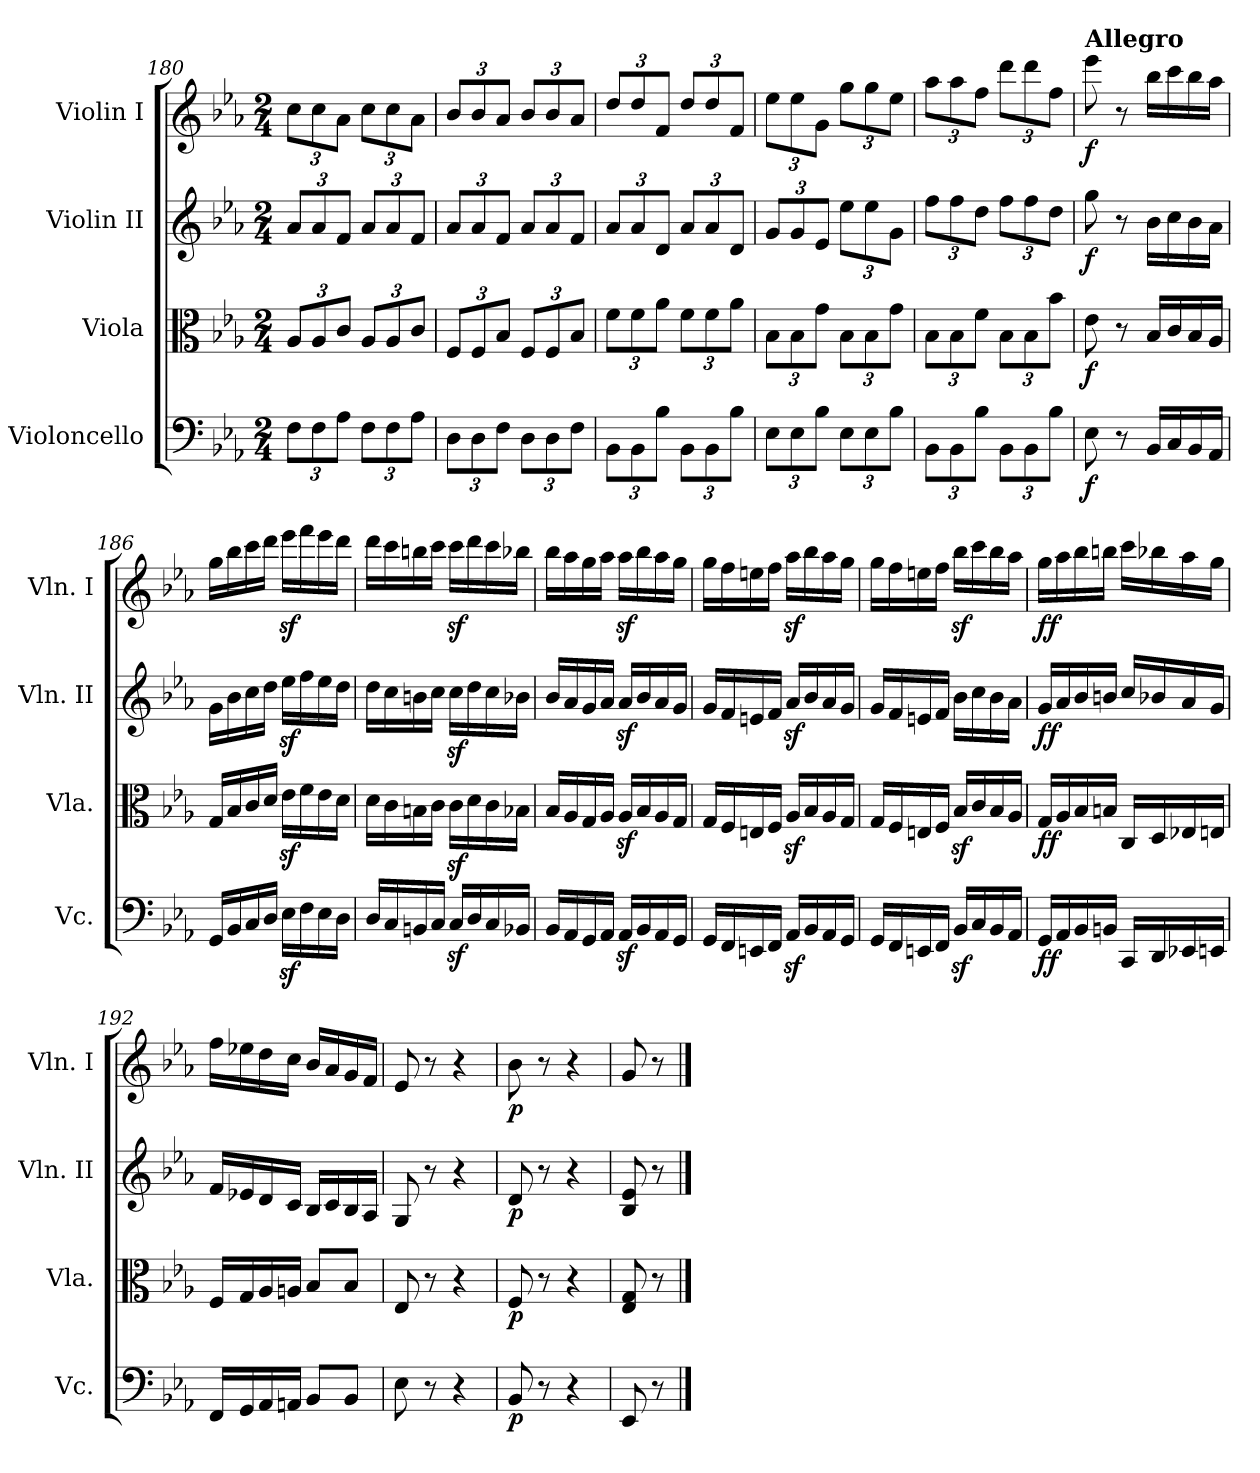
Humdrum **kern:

**kern	**dynam	**kern	**dynam	**kern	**dynam	**kern	**dynam
*part4	*part4	*part3	*part3	*part2	*part2	*part1	*part1
*staff4	*staff4	*staff3	*staff3	*staff2	*staff2	*staff1	*staff1
*I"Violoncello	*	*I"Viola	*	*I"Violin II	*	*I"Violin I	*
*I'Vc.	*	*I'Vla.	*	*I'Vln. II	*	*I'Vln. I	*
*clefF4	*	*clefC3	*	*clefG2	*	*clefG2	*
*k[b-e-a-]	*	*k[b-e-a-]	*	*k[b-e-a-]	*	*k[b-e-a-]	*
*M2/4	*	*M2/4	*	*M2/4	*	*M2/4	*
*Xbrackettup	*	*Xbrackettup	*	*Xbrackettup	*	*Xbrackettup	*
=180	=180	=180	=180	=180	=180	=180	=180
12F\L	.	12A-/L	.	12a-/L	.	12cc\L	.
12F\	.	12A-/	.	12a-/	.	12cc\	.
12A-\J	.	12c/J	.	12f/J	.	12a-\J	.
12F\L	.	12A-/L	.	12a-/L	.	12cc\L	.
12F\	.	12A-/	.	12a-/	.	12cc\	.
12A-\J	.	12c/J	.	12f/J	.	12a-\J	.
=181	=181	=181	=181	=181	=181	=181	=181
12D\L	.	12F/L	.	12a-/L	.	12b-/L	.
12D\	.	12F/	.	12a-/	.	12b-/	.
12F\J	.	12B-/J	.	12f/J	.	12a-/J	.
12D\L	.	12F/L	.	12a-/L	.	12b-/L	.
12D\	.	12F/	.	12a-/	.	12b-/	.
12F\J	.	12B-/J	.	12f/J	.	12a-/J	.
=182	=182	=182	=182	=182	=182	=182	=182
12BB-\L	.	12f\L	.	12a-/L	.	12dd/L	.
12BB-\	.	12f\	.	12a-/	.	12dd/	.
12B-\J	.	12a-\J	.	12d/J	.	12f/J	.
12BB-\L	.	12f\L	.	12a-/L	.	12dd/L	.
12BB-\	.	12f\	.	12a-/	.	12dd/	.
12B-\J	.	12a-\J	.	12d/J	.	12f/J	.
=183	=183	=183	=183	=183	=183	=183	=183
12E-\L	.	12B-\L	.	12g/L	.	12ee-\L	.
12E-\	.	12B-\	.	12g/	.	12ee-\	.
12B-\J	.	12g\J	.	12e-/J	.	12g\J	.
12E-\L	.	12B-\L	.	12ee-\L	.	12gg\L	.
12E-\	.	12B-\	.	12ee-\	.	12gg\	.
12B-\J	.	12g\J	.	12g\J	.	12ee-\J	.
=184	=184	=184	=184	=184	=184	=184	=184
12BB-\L	.	12B-\L	.	12ff\L	.	12aa-\L	.
12BB-\	.	12B-\	.	12ff\	.	12aa-\	.
12B-\J	.	12f\J	.	12dd\J	.	12ff\J	.
12BB-\L	.	12B-\L	.	12ff\L	.	12ddd\L	.
12BB-\	.	12B-\	.	12ff\	.	12ddd\	.
12B-\J	.	12b-\J	.	12dd\J	.	12ff\J	.
=185	=185	=185	=185	=185	=185	=185	=185
*	*	*	*	*	*	*MM120	*
!	!	!	!	!	!	!LO:TX:a:B:t=Allegro	!
!	!LO:DY:b	!	!LO:DY:b	!	!LO:DY:b	!	!LO:DY:b
8E-\	f	8e-\	f	8gg\	f	8eee-\	f
8r	.	8r	.	8r	.	8r	.
16BB-/LL	.	16B-/LL	.	16b-\LL	.	16bb-\LL	.
16C/	.	16c/	.	16cc\	.	16ccc\	.
16BB-/	.	16B-/	.	16b-\	.	16bb-\	.
16AA-/JJ	.	16A-/JJ	.	16a-\JJ	.	16aa-\JJ	.
=186	=186	=186	=186	=186	=186	=186	=186
16GG/LL	.	16G/LL	.	16g\LL	.	16gg\LL	.
16BB-/	.	16B-/	.	16b-\	.	16bb-\	.
16C/	.	16c/	.	16cc\	.	16ccc\	.
16D/JJ	.	16d/JJ	.	16dd\JJ	.	16ddd\JJ	.
16E-z<\LL	.	16e-z<\LL	.	16ee-z<\LL	.	16eee-z<\LL	.
16F\	.	16f\	.	16ff\	.	16fff\	.
16E-\	.	16e-\	.	16ee-\	.	16eee-\	.
16D\JJ	.	16d\JJ	.	16dd\JJ	.	16ddd\JJ	.
=187	=187	=187	=187	=187	=187	=187	=187
16D/LL	.	16d\LL	.	16dd\LL	.	16ddd\LL	.
16C/	.	16c\	.	16cc\	.	16ccc\	.
16BBn/	.	16Bn\	.	16bn\	.	16bbn\	.
16C/JJ	.	16c\JJ	.	16cc\JJ	.	16ccc\JJ	.
16Cz</LL	.	16cz<\LL	.	16ccz<\LL	.	16cccz<\LL	.
16D/	.	16d\	.	16dd\	.	16ddd\	.
16C/	.	16c\	.	16cc\	.	16ccc\	.
16BB-X/JJ	.	16B-X\JJ	.	16b-X\JJ	.	16bb-X\JJ	.
=188	=188	=188	=188	=188	=188	=188	=188
16BB-/LL	.	16B-/LL	.	16b-/LL	.	16bb-\LL	.
16AA-/	.	16A-/	.	16a-/	.	16aa-\	.
16GG/	.	16G/	.	16g/	.	16gg\	.
16AA-/JJ	.	16A-/JJ	.	16a-/JJ	.	16aa-\JJ	.
16AA-z</LL	.	16A-z</LL	.	16a-z</LL	.	16aa-z<\LL	.
16BB-/	.	16B-/	.	16b-/	.	16bb-\	.
16AA-/	.	16A-/	.	16a-/	.	16aa-\	.
16GG/JJ	.	16G/JJ	.	16g/JJ	.	16gg\JJ	.
=189	=189	=189	=189	=189	=189	=189	=189
16GG/LL	.	16G/LL	.	16g/LL	.	16gg\LL	.
16FF/	.	16F/	.	16f/	.	16ff\	.
16EEn/	.	16En/	.	16en/	.	16een\	.
16FF/JJ	.	16F/JJ	.	16f/JJ	.	16ff\JJ	.
16AA-z</LL	.	16A-z</LL	.	16a-z</LL	.	16aa-z<\LL	.
16BB-/	.	16B-/	.	16b-/	.	16bb-\	.
16AA-/	.	16A-/	.	16a-/	.	16aa-\	.
16GG/JJ	.	16G/JJ	.	16g/JJ	.	16gg\JJ	.
=190	=190	=190	=190	=190	=190	=190	=190
16GG/LL	.	16G/LL	.	16g/LL	.	16gg\LL	.
16FF/	.	16F/	.	16f/	.	16ff\	.
16EEn/	.	16En/	.	16en/	.	16een\	.
16FF/JJ	.	16F/JJ	.	16f/JJ	.	16ff\JJ	.
16BB-z</LL	.	16B-z>/LL	.	16b-\LL	.	16bb-z<\LL	.
16C/	.	16c/	.	16cc\	.	16ccc\	.
16BB-/	.	16B-/	.	16b-\	.	16bb-\	.
16AA-/JJ	.	16A-/JJ	.	16a-\JJ	.	16aa-\JJ	.
=191	=191	=191	=191	=191	=191	=191	=191
!	!LO:DY:b	!	!LO:DY:b	!	!LO:DY:b	!	!LO:DY:b
16GG/LL	ff	16G/LL	ff	16g/LL	ff	16gg\LL	ff
16AA-/	.	16A-/	.	16a-/	.	16aa-\	.
16BB-/	.	16B-/	.	16b-/	.	16bb-\	.
16BBn/JJ	.	16Bn/JJ	.	16bn/JJ	.	16bbn\JJ	.
16CC/LL	.	16C/LL	.	16cc/LL	.	16ccc\LL	.
16DD/	.	16D/	.	16b-X/	.	16bb-X\	.
16EE-X/	.	16E-X/	.	16a-/	.	16aa-\	.
16EEn/JJ	.	16En/JJ	.	16g/JJ	.	16gg\JJ	.
=192	=192	=192	=192	=192	=192	=192	=192
16FF/LL	.	16F/LL	.	16f/LL	.	16ff\LL	.
16GG/	.	16G/	.	16e-X/	.	16ee-X\	.
16AA-/	.	16A-/	.	16d/	.	16dd\	.
16AAn/JJ	.	16An/JJ	.	16c/JJ	.	16cc\JJ	.
8BB-/L	.	8B-/L	.	16B-/LL	.	16b-/LL	.
.	.	.	.	16c/	.	16a-/	.
8BB-/J	.	8B-/J	.	16B-/	.	16g/	.
.	.	.	.	16A-/JJ	.	16f/JJ	.
=193	=193	=193	=193	=193	=193	=193	=193
8E-\	.	8E-/	.	8G/	.	8e-/	.
8r	.	8r	.	8r	.	8r	.
4r	.	4r	.	4r	.	4r	.
=194	=194	=194	=194	=194	=194	=194	=194
!	!LO:DY:b	!	!LO:DY:b	!	!LO:DY:b	!	!LO:DY:b
8BB-/	p	8F/	p	8d/	p	8b-\	p
8r	.	8r	.	8r	.	8r	.
4r	.	4r	.	4r	.	4r	.
=195	=195	=195	=195	=195	=195	=195	=195
8EE-/	.	8E-/ 8G/	.	8B-/ 8e-/	.	8g/	.
8r	.	8r	.	8r	.	8r	.
==	==	==	==	==	==	==	==
*-	*-	*-	*-	*-	*-	*-	*-
